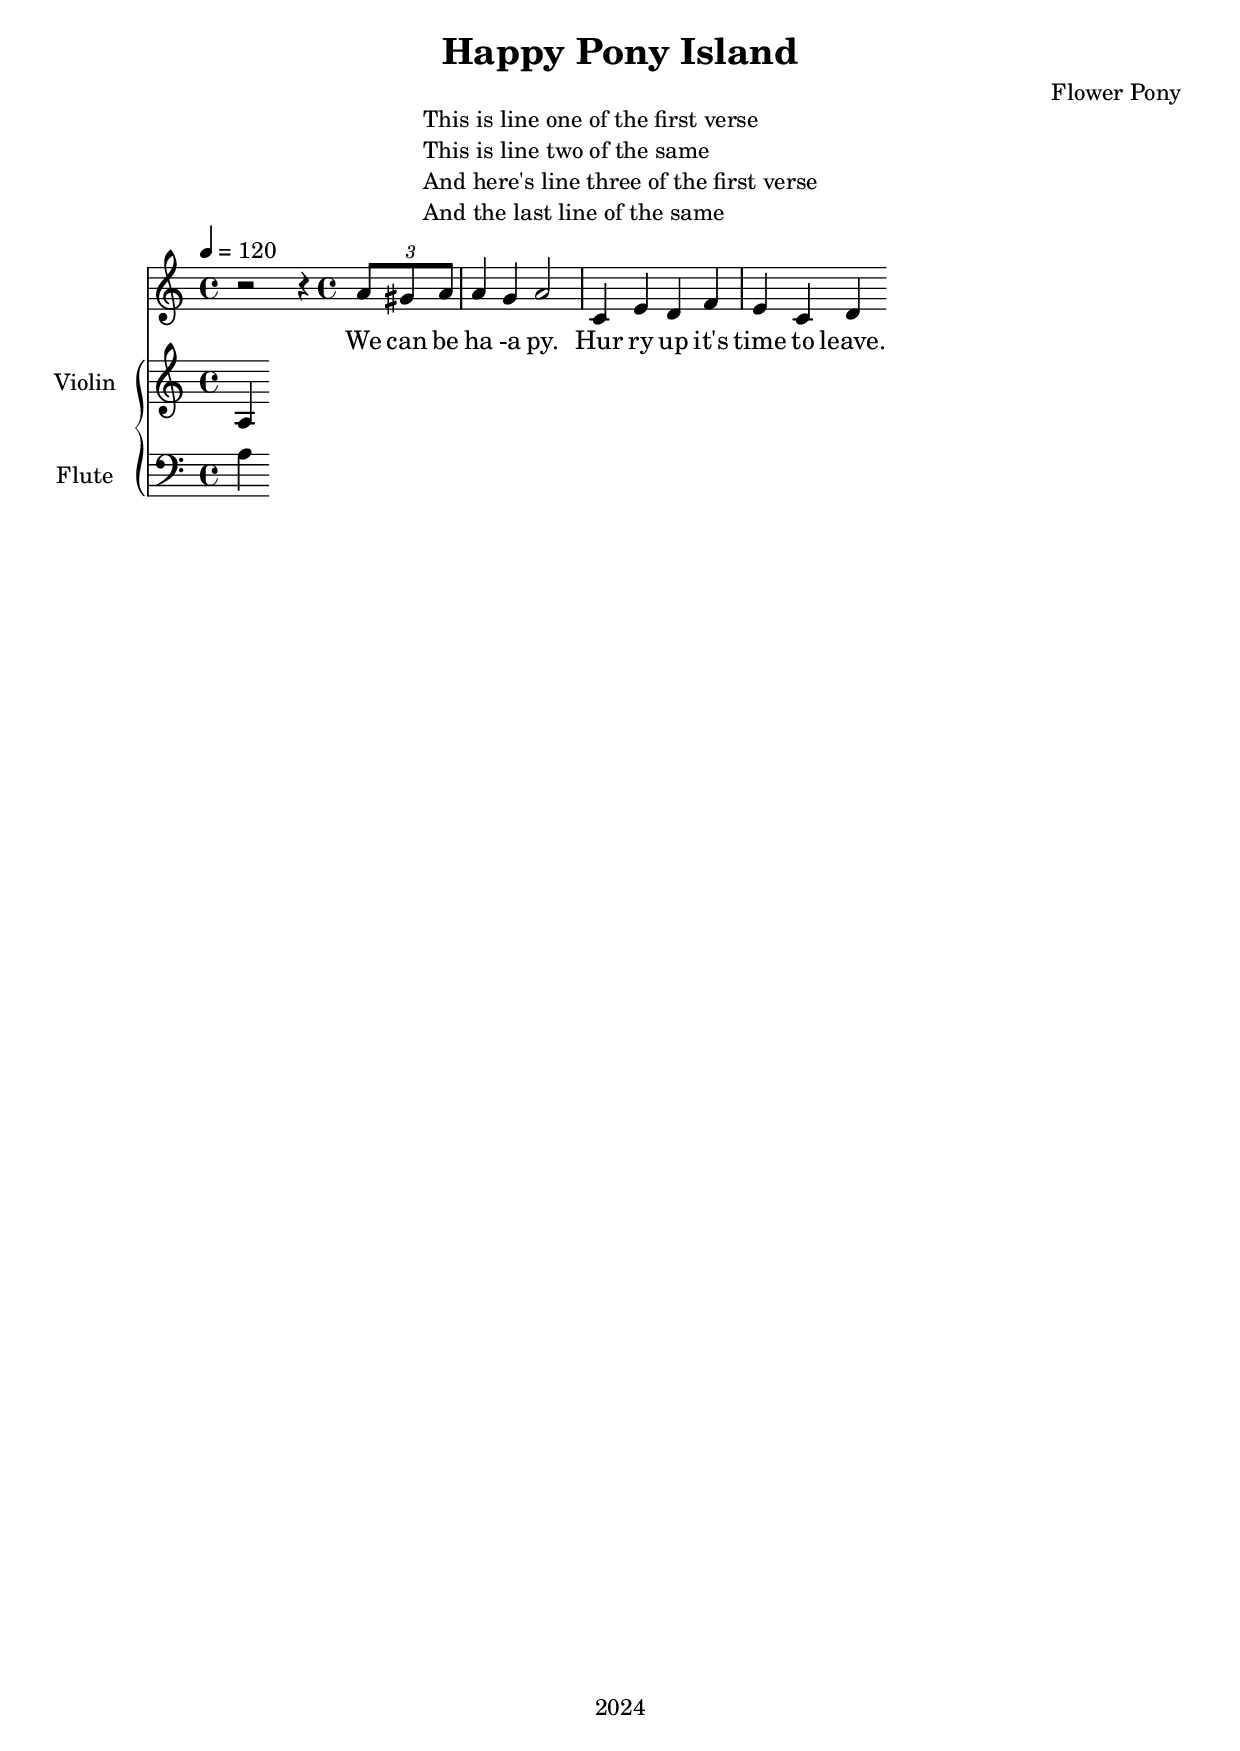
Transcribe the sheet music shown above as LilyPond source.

\version "2.21.0"

\header {
 date = "2024"
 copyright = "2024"
 title = "Happy Pony Island"
 composer = "Flower Pony"
}


\book {

\markup {
  \fill-line {
    ""
    {
      \column {
        \left-align {
          "This is line one of the first verse"
          "This is line two of the same"
          "And here's line three of the first verse"
          "And the last line of the same"
        }
      }
    }
    ""
  }
}

  \score {
  <<
    \new Staff = "singer" <<
      \new Voice = "vocal" { \time 4/4

 % Starting with rests to come in on the fourth count
  r2 r4 
  \tuplet 3/2 { a'8 gis'8 a'8 } % Triplet starting on the fourth count
  a'4 g' a'2
                     c'4 e' d' f' e' c' d'}
      \addlyrics { \time 4/4 

                    We can be ha -a py.
                    Hur ry up it's time to leave.
                    Few will un der stand and that's OK. }
                            
    >>
\new PianoStaff = "piano" <<
      \new Staff = "upper" \with {
  instrumentName = "Violin "
  shortInstrumentName = ""
}
{
        \set Staff.midiInstrument = "glockenspiel"
        \tempo 4 = 120 % This sets the quarter note (crotchet) to 120 BPM

       \clef treble 
        \time 4/4 


                                        { a }
      }
      \new Staff = "lower" 
\with {
  instrumentName = "Flute "
  shortInstrumentName = ""
} { 
        \set Staff.midiInstrument = "flute"
        \tempo 4 = 120 % This sets the quarter note (crotchet) to 120 BPM

        \clef bass 
        \time 4/4 { 
          a } 
      }
    >>


  >>
  \layout { }
  \midi { }
  }
}
